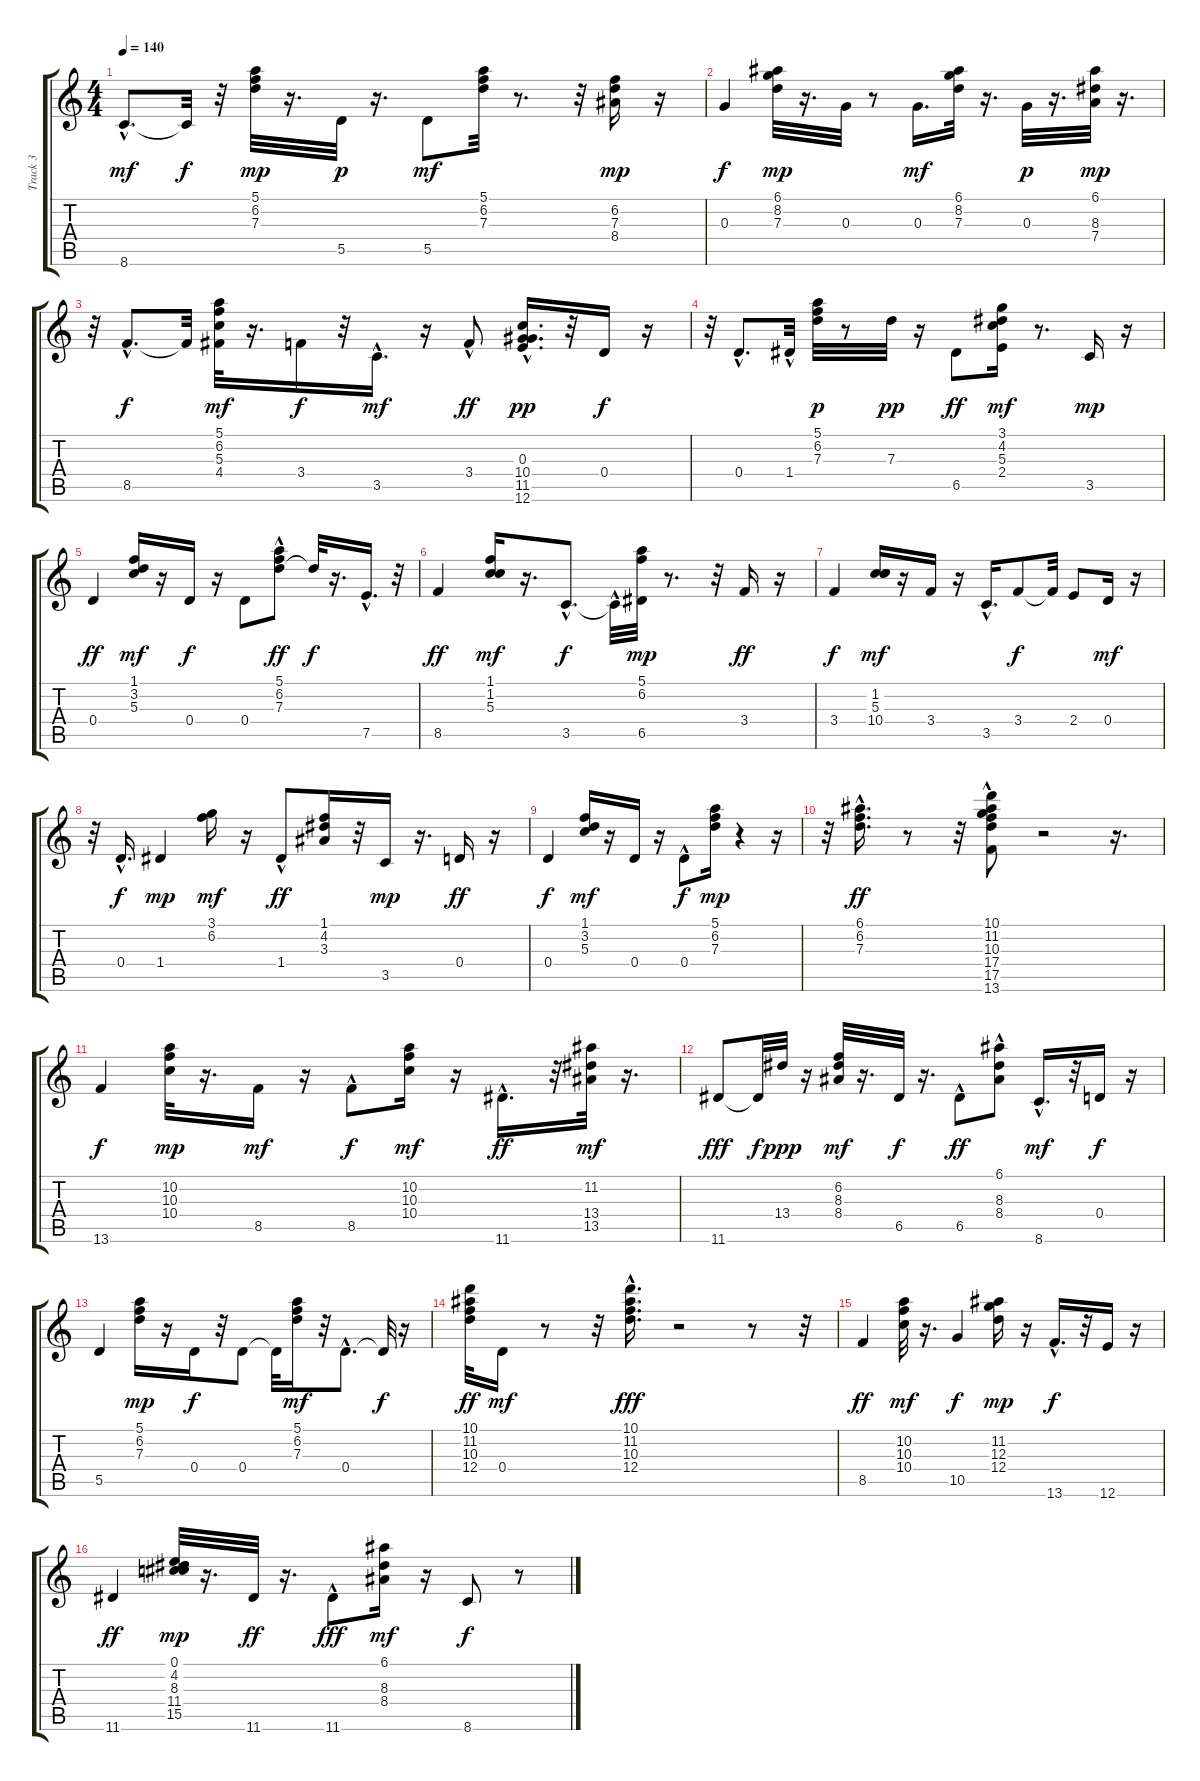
\track ("Track 3" "Track 3") {instrument electricguitarmuted}
\staff {score tabs}
\tuning (E4 B3 G3 D3 A2 E2) {hide}
\ts (4 4)
\tempo 140
\clef g2
\ks c
8.6{hac}.8{d dy mf} 8.6{t}.32{dy f} r.32 (5.1 6.2 7.3).32{dy mp} r.16{d} 5.5.32{dy p} r.16{d} 5.5.8{dy mf} (5.1 6.2 7.3).32 r.8{d} r.32 (6.2 7.3 8.4).16{dy mp} r.16 |
0.3.4{dy f} (6.1 8.2 7.3).32{dy mp} r.16{d} 0.3.32 r.8 0.3.16{d dy mf} (6.1 8.2 7.3).32 r.16{d} 0.3.32{dy p} r.16{d} (6.1 8.3 7.4).32{dy mp} r.16{d} |
r.32 8.5{hac}.8{d dy f} 8.5{t}.32 (5.1 6.2 5.3 4.4).32{dy mf} r.16{d} 3.4.16{dy f} r.32 3.5{hac}.16{d dy mf} r.16 3.4{hac}.8{dy ff} (0.3 10.4 11.5 12.6{hac}).16{d dy pp} r.32 0.4.16{dy f} r.16 |
r.32 0.4{hac}.8{d} 1.4{hac}.32 (5.1 6.2 7.3).32{dy p} r.8 7.3.32{dy pp} r.16 6.5.8{dy ff} (3.1 4.2 5.3 2.4).16{dy mf} r.8{d} 3.5.16{dy mp} r.16 |
0.4.4{dy ff} (1.1 3.2 5.3).16{dy mf} r.16 0.4.16{dy f} r.16 0.4.8 (5.1 6.2{hac} 7.3).8{dy ff} 7.3{t}.32{dy f} r.16{d} 7.5{hac}.16{d} r.32 |
8.5.4{dy ff} (1.1 1.2 5.3).16{dy mf} r.16{d} 3.5{hac}.8{d dy f} 3.5{hac t}.32 (5.1 6.2 6.5).32{dy mp} r.8{d} r.32 3.4.16{dy ff} r.16 |
3.4.4{dy f} (1.2 5.3 10.4).16{dy mf} r.16 3.4.16 r.16 3.5{hac}.16{d} 3.4.8{dy f} 3.4{t}.32 2.4.8 0.4.16{dy mf} r.16 |
r.32 0.4{hac}.16{d dy f} 1.4.4{dy mp} (3.1 6.2).16{dy mf} r.16 1.4{hac}.8{dy ff} (1.1 4.2 3.3).16 r.32 3.5.16{dy mp} r.16{d} 0.4.16{dy ff} r.16 |
0.4.4{dy f} (1.1 3.2 5.3).16{dy mf} r.16 0.4.16 r.16 0.4{hac}.8{dy f} (5.1 6.2 7.3).16{dy mp} r.4 r.16 |
r.32 (6.1{hac} 6.2{hac} 7.3{hac}).16{d dy ff} r.8 r.32 (10.1{hac} 11.2{hac} 10.3{hac} 17.4 17.5{hac} 13.6).8 r.2 r.16{d} |
13.6.4{dy f} (10.2 10.3 10.4).32{dy mp} r.16{d} 8.5.16{dy mf} r.16 8.5{hac}.8{dy f} (10.2 10.3 10.4).16{dy mf} r.16 11.6{hac}.16{d dy ff} r.32 (11.2 13.4 13.5).32{dy mf} r.16{d} |
11.6.8{dy fff} 11.6{t}.32{dy f} 13.4.32{dy ppp} r.16 (6.2 8.3 8.4).32{dy mf} r.16{d} 6.5.32{dy f} r.16{d} 6.5{hac}.8{dy ff} (6.1{hac} 8.3 8.4).8 8.6{hac}.16{d dy mf} r.32 0.4.16{dy f} r.16 |
5.5.4 (5.1 6.2 7.3).16{dy mp} r.16 0.4.16{dy f} r.32 0.4.8 0.4{t}.32 (5.1 6.2 7.3).16{dy mf} r.32 0.4{hac}.8{d} 0.4{t}.32{dy f} r.16 |
(10.1 11.2 10.3 12.4).32{dy ff} 0.4.16{dy mf} r.8 r.32 (10.1{hac} 11.2 10.3 12.4).16{d dy fff} r.2 r.8 r.32 |
8.5.4{dy ff} (10.2 10.3 10.4).32{dy mf} r.16{d} 10.5.4{dy f} (11.2 12.3 12.4).16{dy mp} r.16 13.6{hac}.16{d dy f} r.32 12.6.16 r.16 |
11.6.4{dy ff} (0.1 4.2 8.3 11.4 15.5).32{dy mp} r.16{d} 11.6.32{dy ff} r.16{d} 11.6{hac}.8{dy fff} (6.1 8.3 8.4).16{dy mf} r.16 8.6.8{dy f} r.8
